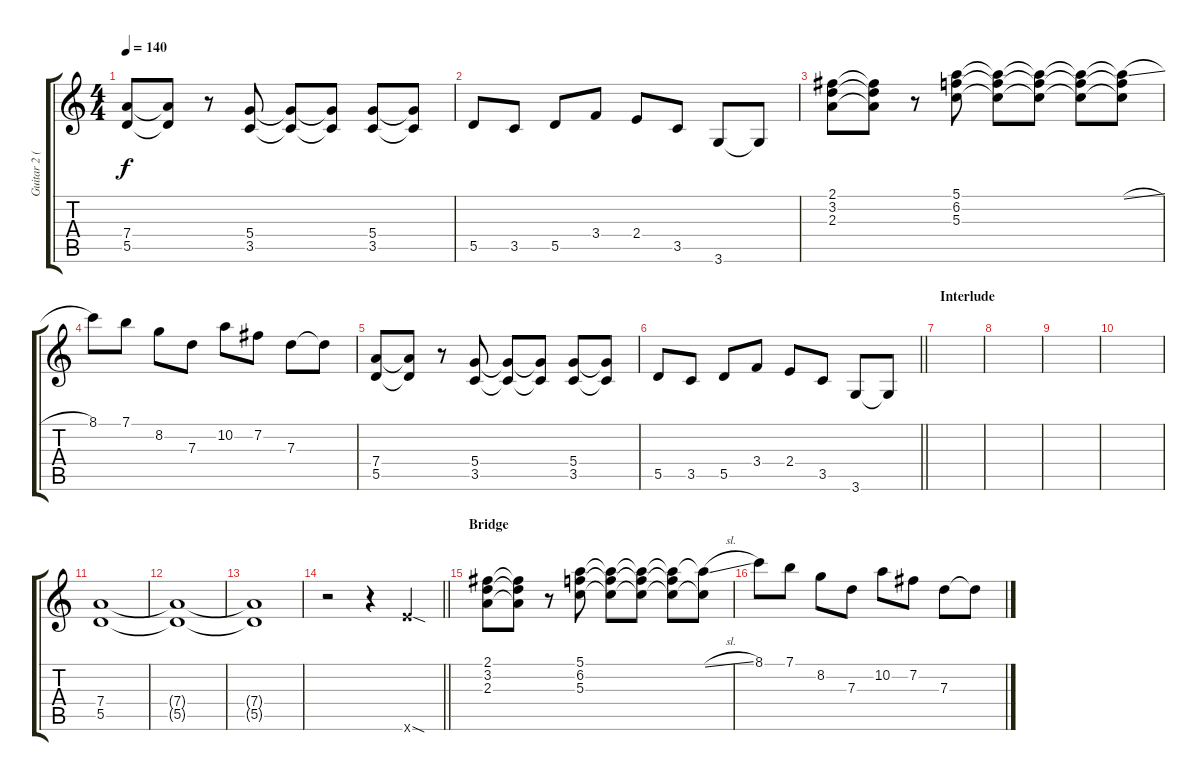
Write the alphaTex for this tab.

\track ("Guitar 2 (Pete)" "Guitar 2 (") {instrument distortionguitar}
\staff {score tabs}
\tuning (E4 B3 G3 D3 A2 E2) {hide}
\ts (4 4)
\tempo 140
\clef g2
\ks aminor
(7.4 5.5).8{dy f} (7.4{t} 5.5{t}).8 r.8 (5.4 3.5).8 (5.4{t} 3.5{t}).8 (5.4{t} 3.5{t}).8 (5.4 3.5).8 (5.4{t} 3.5{t}).8 |
5.5.8 3.5.8 5.5.8 3.4.8 2.4.8 3.5.8 3.6.8 3.6{t}.8 |
(2.1 3.2 2.3).8 (2.1{t} 3.2{t} 2.3{t}).8 r.8 (5.1 6.2 5.3).8 (5.1{t} 6.2{t} 5.3{t}).8 (5.1{t} 6.2{t} 5.3{t}).8 (5.1{t} 6.2{t} 5.3{t}).8 (5.1{sl t} 6.2{t} 5.3{t}).8 |
8.1.8 7.1.8 8.2.8 7.3.8 10.2.8 7.2.8 7.3.8 7.3{t}.8 |
(7.4 5.5).8 (7.4{t} 5.5{t}).8 r.8 (5.4 3.5).8 (5.4{t} 3.5{t}).8 (5.4{t} 3.5{t}).8 (5.4 3.5).8 (5.4{t} 3.5{t}).8 |
\barLineRight lightlight
5.5.8 3.5.8 5.5.8 3.4.8 2.4.8 3.5.8 3.6.8 3.6{t}.8 |
\section ("" "Interlude")
|
|
|
|
(7.4 5.5).1 |
(7.4{t} 5.5{t}).1 |
(7.4{t} 5.5{t}).1 |
\barLineRight lightlight
r.2 r.4 12.6{sod x}.4 |
\section ("" "Bridge")
(2.1 3.2 2.3).8 (2.1{t} 3.2{t} 2.3{t}).8 r.8 (5.1 6.2 5.3).8 (5.1{t} 6.2{t} 5.3{t}).8 (5.1{t} 6.2{t} 5.3{t}).8 (5.1{t} 6.2{t} 5.3{t}).8 (5.1{sl t} 5.3{t}).8 |
8.1.8 7.1.8 8.2.8 7.3.8 10.2.8 7.2.8 7.3.8 7.3{t}.8
